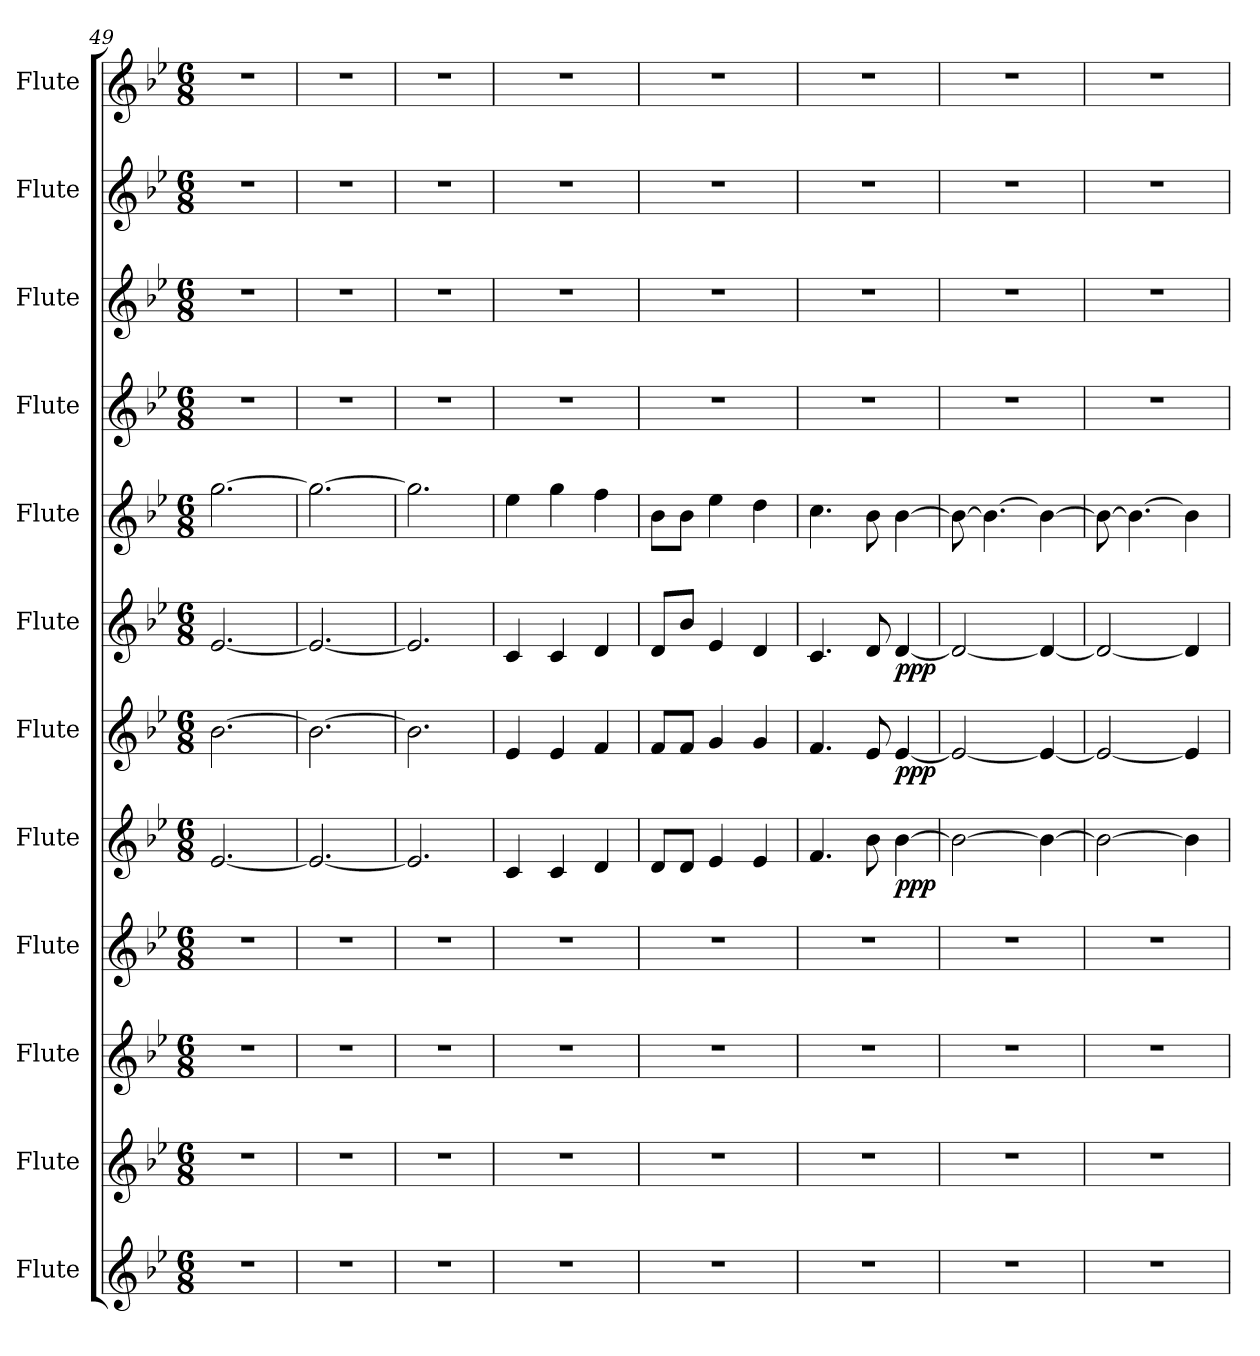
**kern	**kern	**kern	**kern	**kern	**dynam	**kern	**dynam	**kern	**dynam	**kern	**kern	**kern	**kern	**kern
*part12	*part11	*part10	*part9	*part8	*part8	*part7	*part7	*part6	*part6	*part5	*part4	*part3	*part2	*part1
*staff12	*staff11	*staff10	*staff9	*staff8	*staff8	*staff7	*staff7	*staff6	*staff6	*staff5	*staff4	*staff3	*staff2	*staff1
*I"Flute	*I"Flute	*I"Flute	*I"Flute	*I"Flute	*	*I"Flute	*	*I"Flute	*	*I"Flute	*I"Flute	*I"Flute	*I"Flute	*I"Flute
*I'Fl.	*I'Fl.	*I'Fl.	*I'Fl.	*I'Fl.	*	*I'Fl.	*	*I'Fl.	*	*I'Fl.	*I'Fl.	*I'Fl.	*I'Fl.	*I'Fl.
*clefG2	*clefG2	*clefG2	*clefG2	*clefG2	*	*clefG2	*	*clefG2	*	*clefG2	*clefG2	*clefG2	*clefG2	*clefG2
*k[b-e-]	*k[b-e-]	*k[b-e-]	*k[b-e-]	*k[b-e-]	*	*k[b-e-]	*	*k[b-e-]	*	*k[b-e-]	*k[b-e-]	*k[b-e-]	*k[b-e-]	*k[b-e-]
*M6/8	*M6/8	*M6/8	*M6/8	*M6/8	*	*M6/8	*	*M6/8	*	*M6/8	*M6/8	*M6/8	*M6/8	*M6/8
=49	=49	=49	=49	=49	=49	=49	=49	=49	=49	=49	=49	=49	=49	=49
2.r	2.r	2.r	2.r	[2.e-/	.	[2.b-\	.	[2.e-/	.	[2.gg\	2.r	2.r	2.r	2.r
=50	=50	=50	=50	=50	=50	=50	=50	=50	=50	=50	=50	=50	=50	=50
2.r	2.r	2.r	2.r	2.e-/_	.	2.b-\_	.	2.e-/_	.	2.gg\_	2.r	2.r	2.r	2.r
=51	=51	=51	=51	=51	=51	=51	=51	=51	=51	=51	=51	=51	=51	=51
2.r	2.r	2.r	2.r	2.e-/]	.	2.b-\]	.	2.e-/]	.	2.gg\]	2.r	2.r	2.r	2.r
!!LO:PB:g=z
=52	=52	=52	=52	=52	=52	=52	=52	=52	=52	=52	=52	=52	=52	=52
2.r	2.r	2.r	2.r	4c/	.	4e-/	.	4c/	.	4ee-\	2.r	2.r	2.r	2.r
.	.	.	.	4c/	.	4e-/	.	4c/	.	4gg\	.	.	.	.
.	.	.	.	4d/	.	4f/	.	4d/	.	4ff\	.	.	.	.
=53	=53	=53	=53	=53	=53	=53	=53	=53	=53	=53	=53	=53	=53	=53
2.r	2.r	2.r	2.r	8d/L	.	8f/L	.	8d/L	.	8b-\L	2.r	2.r	2.r	2.r
.	.	.	.	8d/J	.	8f/J	.	8b-/J	.	8b-\J	.	.	.	.
.	.	.	.	4e-/	.	4g/	.	4e-/	.	4ee-\	.	.	.	.
.	.	.	.	4e-/	.	4g/	.	4d/	.	4dd\	.	.	.	.
=54	=54	=54	=54	=54	=54	=54	=54	=54	=54	=54	=54	=54	=54	=54
2.r	2.r	2.r	2.r	4.f/	.	4.f/	.	4.c/	.	4.cc\	2.r	2.r	2.r	2.r
.	.	.	.	8b-\	.	8e-/	.	8d/	.	8b-\	.	.	.	.
!	!	!	!	!	!LO:DY:b	!	!LO:DY:b	!	!LO:DY:b	!	!	!	!	!
.	.	.	.	[4b-\	ppp	[4e-/	ppp	[4d/	ppp	[4b-\	.	.	.	.
=55	=55	=55	=55	=55	=55	=55	=55	=55	=55	=55	=55	=55	=55	=55
2.r	2.r	2.r	2.r	2b-\_	.	2e-/_	.	2d/_	.	8b-\_	2.r	2.r	2.r	2.r
.	.	.	.	.	.	.	.	.	.	4.b-\_	.	.	.	.
.	.	.	.	4b-\_	.	4e-/_	.	4d/_	.	4b-\_	.	.	.	.
=56	=56	=56	=56	=56	=56	=56	=56	=56	=56	=56	=56	=56	=56	=56
2.r	2.r	2.r	2.r	2b-\_	.	2e-/_	.	2d/_	.	8b-\_	2.r	2.r	2.r	2.r
.	.	.	.	.	.	.	.	.	.	4.b-\_	.	.	.	.
.	.	.	.	4b-\]	.	4e-/]	.	4d/]	.	4b-\]	.	.	.	.
=	=	=	=	=	=	=	=	=	=	=	=	=	=	=
*-	*-	*-	*-	*-	*-	*-	*-	*-	*-	*-	*-	*-	*-	*-
